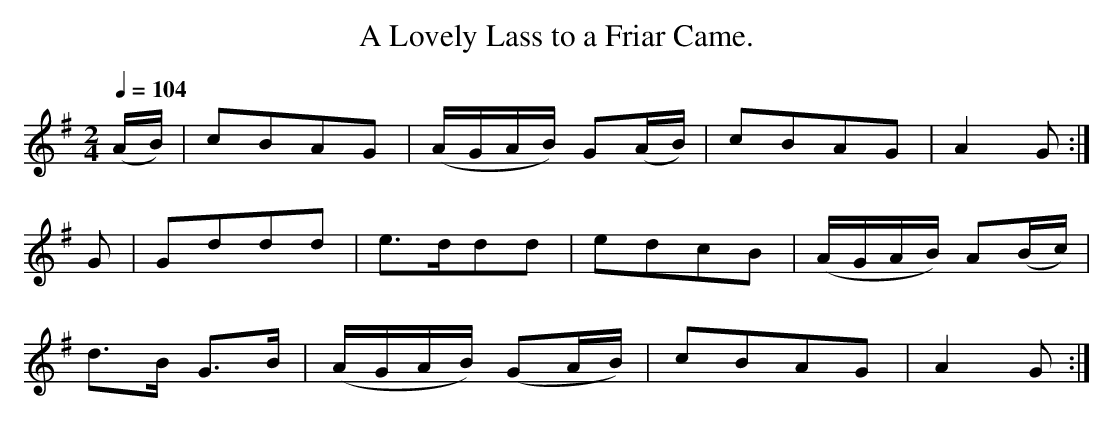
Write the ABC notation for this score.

X:1
T:A Lovely Lass to a Friar Came.
M:2/4
L:1/8
Q:1/4=104
K:G major
(A/B/)|cBAG   |(A/G/A/B/) G(A/B/)|cBAG| A2        G     :|
 G    |Gddd   | e>ddd            |edcB|(A/G/A/B/) A(B/c/)|
       d>B G>B|(A/G/A/B/) (GA/B/)|cBAG| A2G             :|
